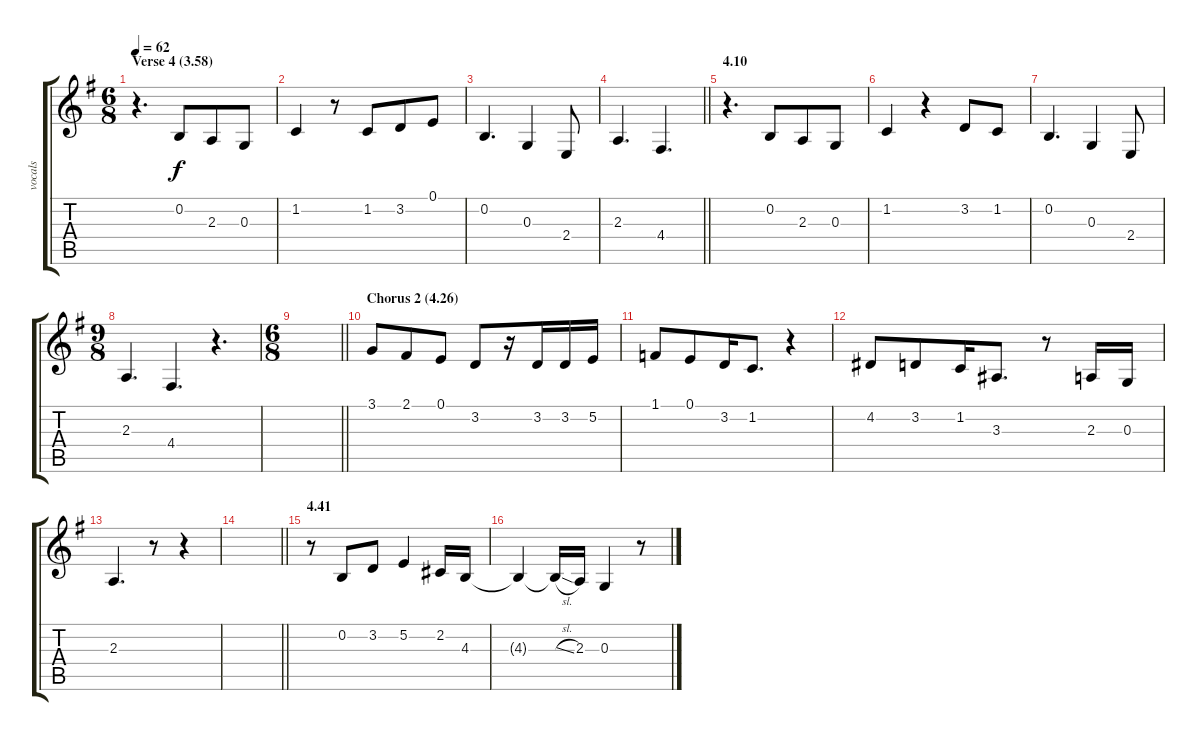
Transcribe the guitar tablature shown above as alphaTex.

\track ("vocals" "vocals") {instrument clarinet}
\staff {score tabs}
\tuning (E4 B3 G3 D3 A2 E2) {hide}
\ts (6 8)
\section ("" "Verse 4 (3.58)")
\tempo 62
\clef g2
\ks g
r.4{d dy f} 0.2.8 2.3.8 0.3.8 |
1.2.4 r.8 1.2.8 3.2.8 0.1.8 |
0.2.4{d} 0.3.4 2.4.8 |
\barLineRight lightlight
2.3.4{d} 4.4.4{d} |
\section ("" "4.10")
r.4{d} 0.2.8 2.3.8 0.3.8 |
1.2.4 r.4 3.2.8 1.2.8 |
0.2.4{d} 0.3.4 2.4.8 |
\ts (9 8)
2.3.4{d} 4.4.4{d} r.4{d} |
\ts (6 8)
\barLineRight lightlight
|
\section ("" "Chorus 2 (4.26)")
3.1.8 2.1.8 0.1.8 3.2.8 r.16 3.2.16 3.2.16 5.2.16 |
1.1.8 0.1.8 3.2.16 1.2.8{d} r.4 |
4.2.8 3.2.8 1.2.16 3.3.8{d} r.8 2.3.16 0.3.16 |
2.3.4{d} r.8 r.4 |
\barLineRight lightlight
|
\section ("" "4.41")
r.8 0.2.8 3.2.8 5.2.4 2.2.16 4.3.16 |
4.3{t}.4 4.3{sl t}.16 2.3.16 0.3.4 r.8
